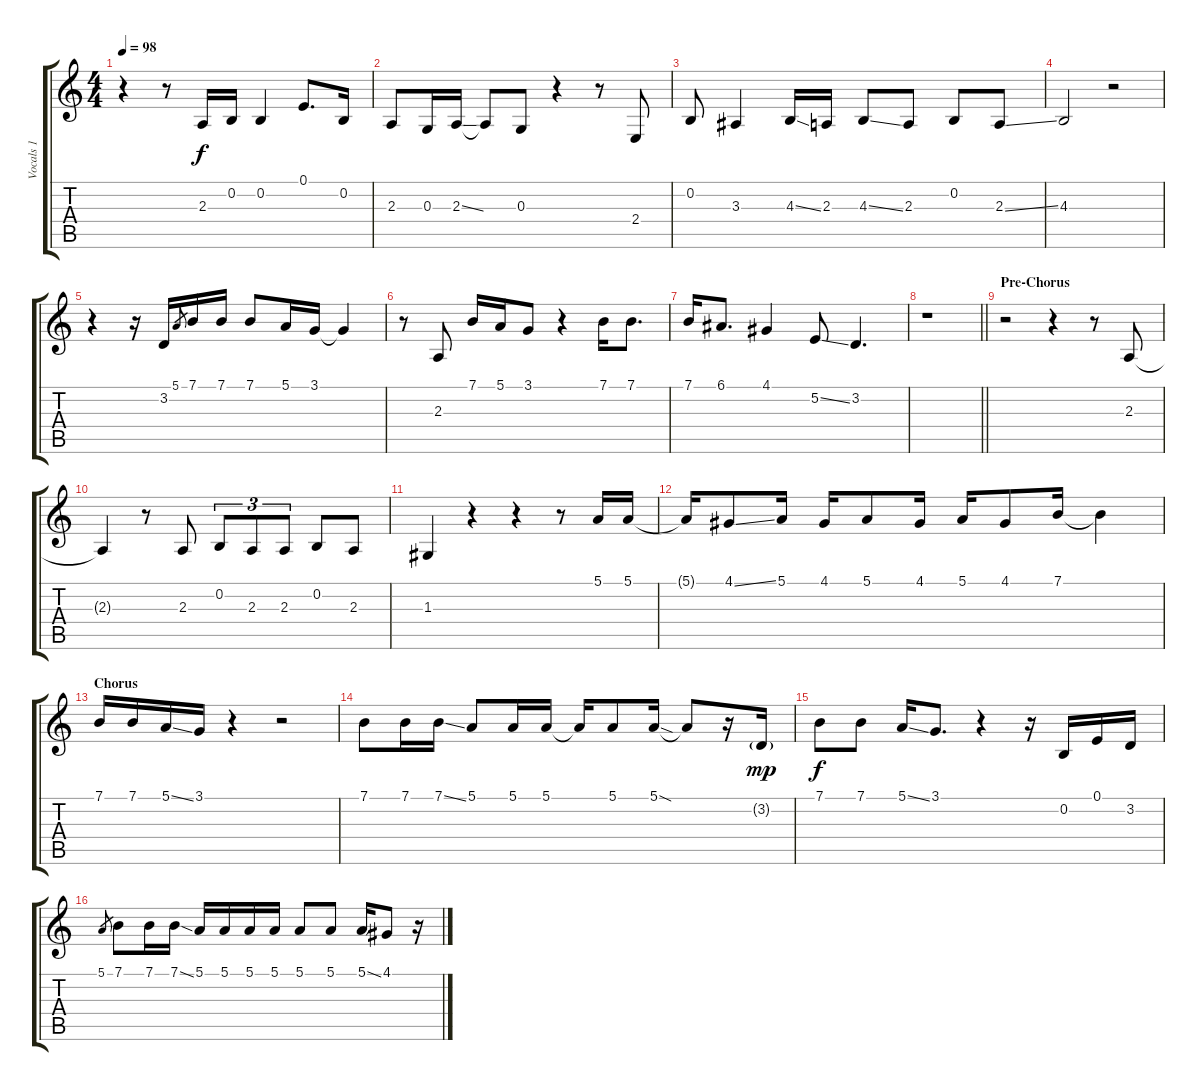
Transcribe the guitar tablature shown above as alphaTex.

\track ("Vocals 1" "Vocals 1") {instrument clarinet}
\staff {score tabs}
\tuning (E4 B3 G3 D3 A2 E2) {hide}
\ts (4 4)
\tempo 98
\clef g2
\ks c
r.4{dy f} r.8 2.3.16 0.2.16 0.2.4 0.1.8{d} 0.2.16 |
2.3.8 0.3.16 2.3{ss}.16 2.3{t}.8 0.3.8 r.4 r.8 2.4.8 |
0.2.8 3.3.4 4.3{ss}.16 2.3.16 4.3{ss}.8 2.3.8 0.2.8 2.3{ss}.8 |
4.3.2 r.2 |
r.4 r.16 3.2.16 5.1.8{gr} 7.1.16 7.1.16 7.1.8 5.1.16 3.1.16 3.1{t}.4 |
r.8 2.3.8 7.1.16 5.1.16 3.1.8 r.4 7.1.16 7.1.8{d} |
7.1.16 6.1.8{d} 4.1.4 5.2{ss}.8 3.2.4{d} |
\barLineRight lightlight
r.1 |
\section ("" "Pre-Chorus")
r.2 r.4 r.8 2.3.8 |
2.3{t}.4 r.8 2.3.8 0.2.8{tu (3 2)} 2.3.8{tu (3 2)} 2.3.8{tu (3 2)} 0.2.8 2.3.8 |
1.3.4 r.4 r.4 r.8 5.1.16 5.1.16 |
5.1{t}.16 4.1{ss}.8 5.1.16 4.1.16 5.1.8 4.1.16 5.1.16 4.1.8 7.1.16 7.1{t}.4 |
\section ("" "Chorus")
7.1.16 7.1.16 5.1{ss}.16 3.1.16 r.4 r.2 |
7.1.8 7.1.16 7.1{ss}.16 5.1.8 5.1.16 5.1.16 5.1{t}.16 5.1.8 5.1{sod}.16 5.1{t}.8 r.16 3.2{g}.16{dy mp} |
7.1.8{dy f} 7.1.8 5.1{ss}.16 3.1.8{d} r.4 r.16 0.2.16 0.1.16 3.2.16 |
5.1.8{gr} 7.1.8 7.1.16 7.1{ss}.16 5.1.16 5.1.16 5.1.16 5.1.16 5.1.8 5.1.8 5.1{ss}.16 4.1.8 r.16
